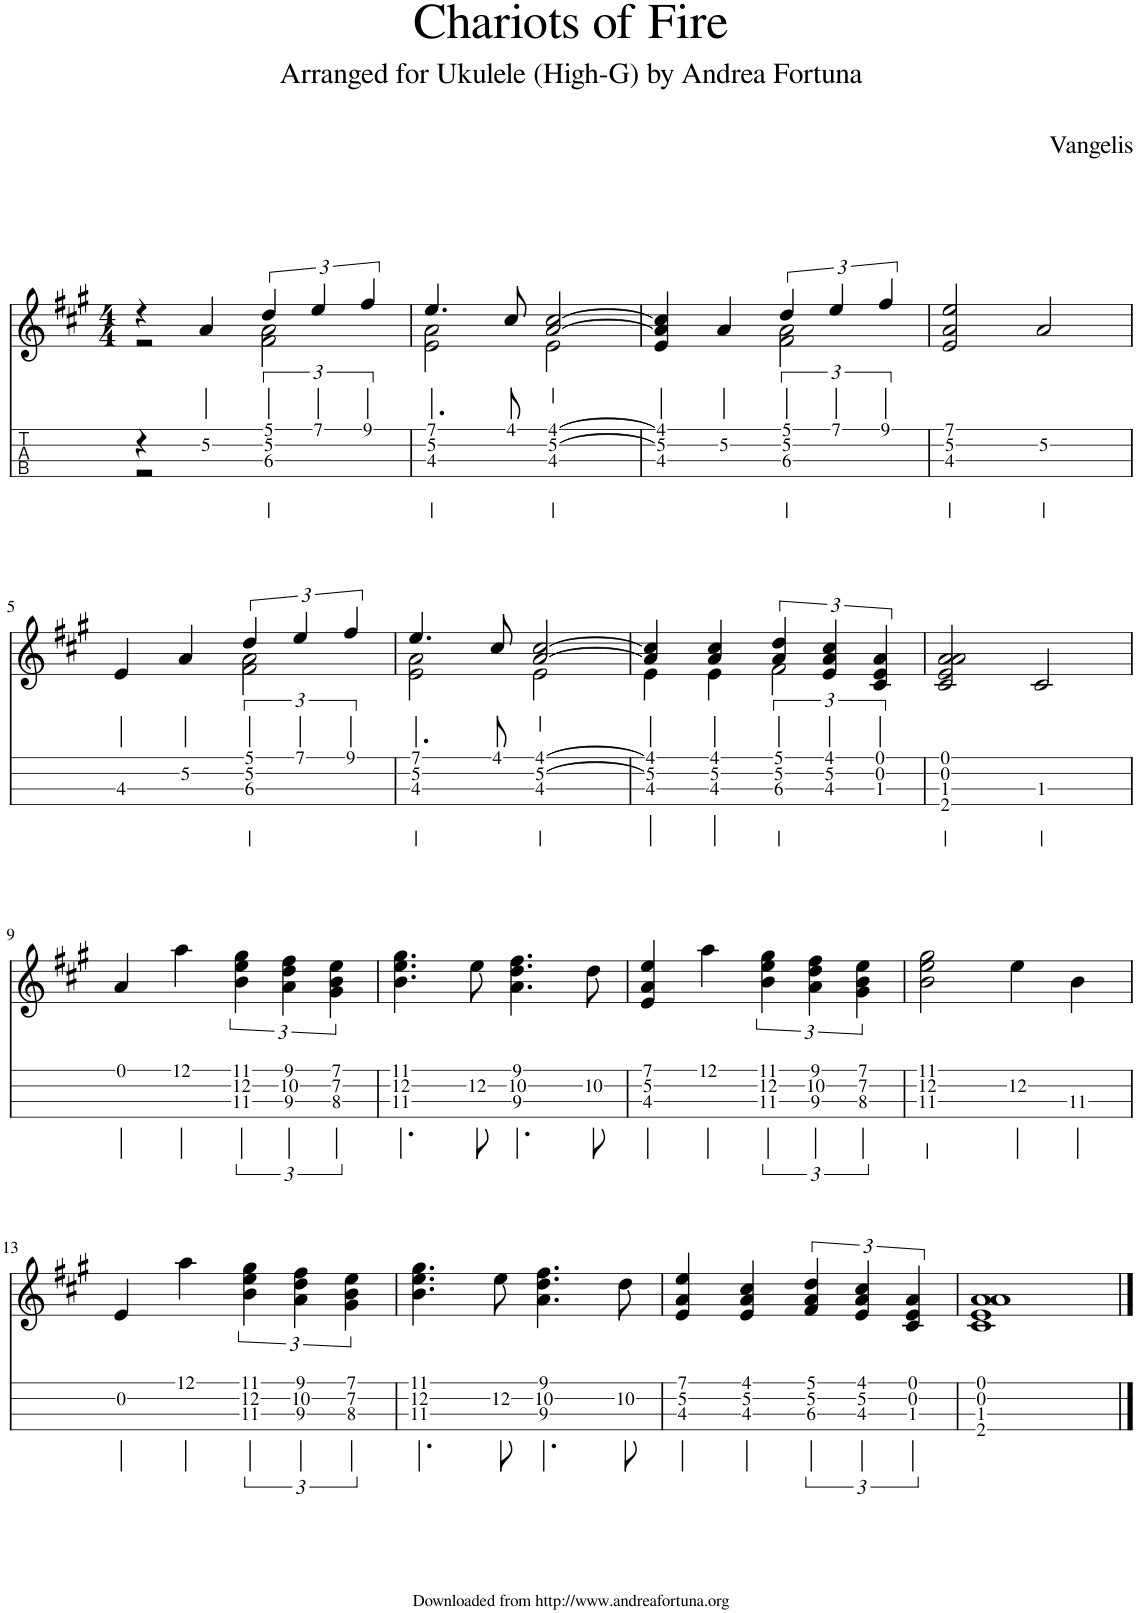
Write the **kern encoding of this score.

**kern	**kern
*part1	*part1
*staff2	*staff1
*I"Ukulele	*
*I'Uk.	*
*stria4	*
*	*clefG2
*k[f#c#g#]	*k[f#c#g#]
*M4/4	*M4/4
=1	=1
*^	*^
4r	2r	4r	2r
4a/	.	4a/	.
6dd/	2f#\ 2a\	6dd/	2f#\ 2a\
6ee/	.	6ee/	.
6ff#/	.	6ff#/	.
=2	=2	=2	=2
4.ee/	2e\ 2a\	4.ee/	2e\ 2a\
8cc#/	.	8cc#/	.
[2a/ [2cc#/	2e\	[2a/ [2cc#/	2e\
=3	=3	=3	=3
4e/ 4a/] 4cc#/]	2ryy	4e/ 4a/] 4cc#/]	2ryy
4a/	.	4a/	.
6dd/	2f#X\ 2a\	6dd/	2f#\ 2a\
6ee/	.	6ee/	.
6ff#X/	.	6ff#/	.
*v	*v	*	*
*	*v	*v
=4	=4
2e\ 2a\ 2ee\	2e/ 2a/ 2ee/
2a\	2a/
!!LO:LB:g=z
=5	=5
*^	*^
4e/	2ryy	4e/	2ryy
4a/	.	4a/	.
6dd/	2f#\ 2a\	6dd/	2f#\ 2a\
6ee/	.	6ee/	.
6ff#/	.	6ff#/	.
=6	=6	=6	=6
4.ee/	2e\ 2a\	4.ee/	2e\ 2a\
8cc#/	.	8cc#/	.
[2a/ [2cc#/	2e\	[2a/ [2cc#/	2e\
=7	=7	=7	=7
4a/] 4cc#/]	4e\	4a/] 4cc#/]	4e\
4a/ 4cc#/	4e\	4a/ 4cc#/	4e\
6a/ 6dd/	2f#\	6a/ 6dd/	2f#\
6e/ 6a/ 6cc#/	.	6e/ 6a/ 6cc#/	.
6c#/ 6e/ 6a/	.	6c#/ 6e/ 6a/	.
*v	*v	*	*
*	*v	*v
=8	=8
2a\ 2c#\ 2e\ 2a\	2c#/ 2e/ 2a/ 2a/
2c#\	2c#/
!!LO:LB:g=z
=9	=9
4a\	4a/
4aa\	4aa\
6b\ 6ee\ 6gg#\	6b\ 6ee\ 6gg#\
6a\ 6dd\ 6ff#\	6a\ 6dd\ 6ff#\
6g#\ 6b\ 6ee\	6g#\ 6b\ 6ee\
=10	=10
4.b\ 4.ee\ 4.gg#\	4.b\ 4.ee\ 4.gg#\
8ee\	8ee\
4.a\ 4.dd\ 4.ff#\	4.a\ 4.dd\ 4.ff#\
8dd\	8dd\
=11	=11
4e\ 4a\ 4ee\	4e/ 4a/ 4ee/
4aa\	4aa\
6b\ 6ee\ 6gg#X\	6b\ 6ee\ 6gg#\
6a\ 6dd\ 6ff#X\	6a\ 6dd\ 6ff#\
6g#X\ 6b\ 6ee\	6g#\ 6b\ 6ee\
=12	=12
2b\ 2ee\ 2gg#\	2b\ 2ee\ 2gg#\
4ee\	4ee\
4b\	4b\
!!LO:LB:g=z
=13	=13
4e\	4e/
4aa\	4aa\
6b\ 6ee\ 6gg#X\	6b\ 6ee\ 6gg#\
6a\ 6dd\ 6ff#X\	6a\ 6dd\ 6ff#\
6g#X\ 6b\ 6ee\	6g#\ 6b\ 6ee\
=14	=14
4.b\ 4.ee\ 4.gg#X\	4.b\ 4.ee\ 4.gg#\
8ee\	8ee\
4.a\ 4.dd\ 4.ff#X\	4.a\ 4.dd\ 4.ff#\
8dd\	8dd\
=15	=15
4e\ 4a\ 4ee\	4e/ 4a/ 4ee/
4e\ 4a\ 4cc#X\	4e/ 4a/ 4cc#/
6f#X\ 6a\ 6dd\	6f#/ 6a/ 6dd/
6e\ 6a\ 6cc#\	6e/ 6a/ 6cc#/
6c#X\ 6e\ 6a\	6c#/ 6e/ 6a/
=16	=16
1a 1c#X 1e 1a	1c# 1e 1a 1a
==	==
*-	*-
